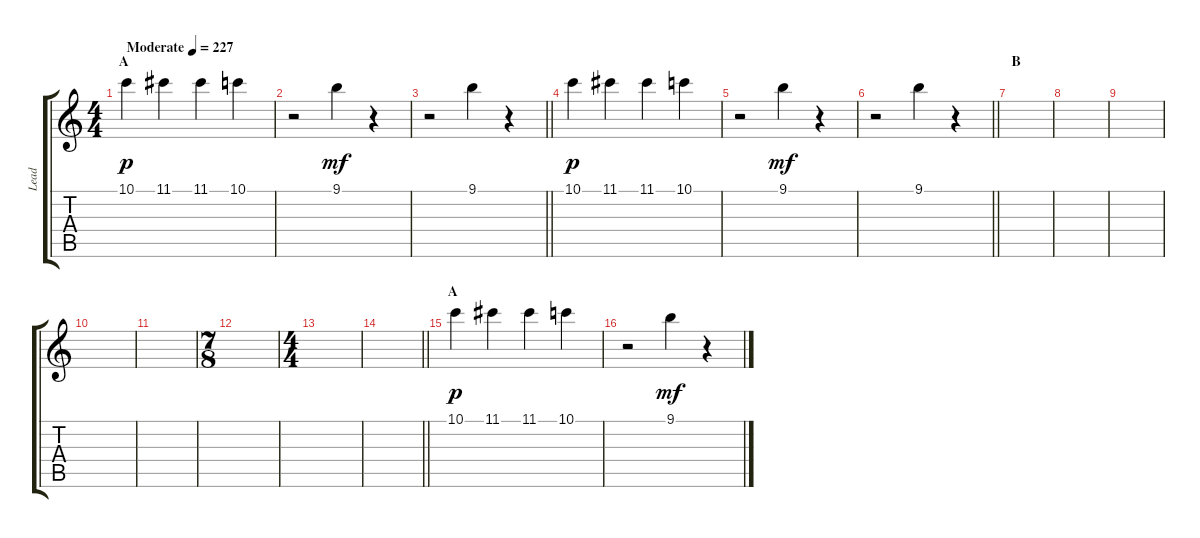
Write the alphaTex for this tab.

\track ("Lead" "Lead") {instrument overdrivenguitar}
\staff {score tabs}
\tuning (D4 A3 F3 C3 G2 D2) {hide}
\ts (4 4)
\section ("" "A")
\tempo (227 "Moderate")
\clef g2
\ks c
10.1.4{dy p instrument overdrivenguitar} 11.1.4 11.1.4 10.1.4 |
r.2 9.1.4{dy mf} r.4 |
\barLineRight lightlight
r.2 9.1.4 r.4 |
\section ("" "")
10.1.4{dy p} 11.1.4 11.1.4 10.1.4 |
r.2 9.1.4{dy mf} r.4 |
\barLineRight lightlight
r.2 9.1.4 r.4 |
\section ("" "B")
|
|
|
|
|
\ts (7 8)
|
\ts (4 4)
|
\barLineRight lightlight
|
\section ("" "A")
10.1.4{dy p} 11.1.4 11.1.4 10.1.4 |
r.2 9.1.4{dy mf} r.4
